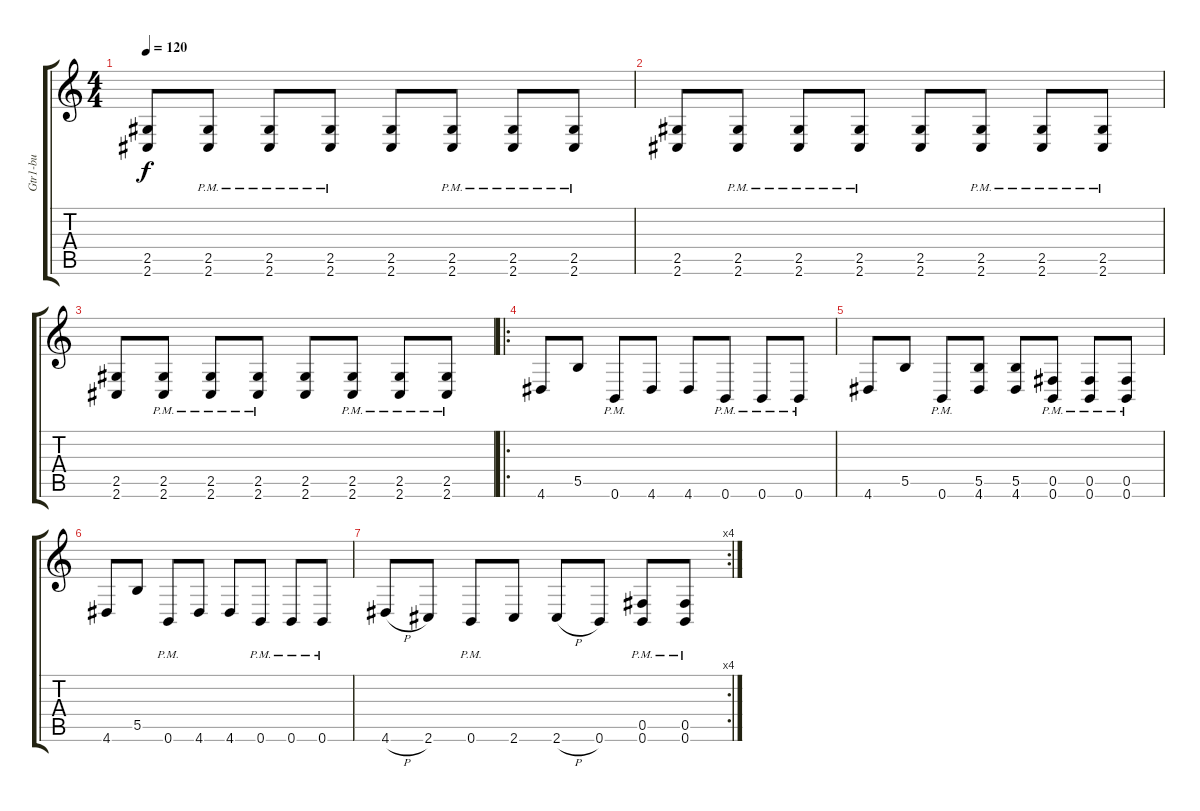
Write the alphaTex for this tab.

\track ("Gtr1-bu" "Gtr1-bu") {mute instrument acousticguitarsteel}
\staff {score tabs}
\tuning (Eb4 B3 Gb3 B2 Gb2 B1) {hide}
\ts (4 4)
\tempo 120
\clef g2
\ks c
(2.5 2.6).8{dy f} (2.5{pm} 2.6{pm}).8 (2.5{pm} 2.6{pm}).8 (2.5{pm} 2.6{pm}).8 (2.5 2.6).8 (2.5{pm} 2.6{pm}).8 (2.5{pm} 2.6{pm}).8 (2.5{pm} 2.6{pm}).8 |
(2.5 2.6).8 (2.5{pm} 2.6{pm}).8 (2.5{pm} 2.6{pm}).8 (2.5{pm} 2.6{pm}).8 (2.5 2.6).8 (2.5{pm} 2.6{pm}).8 (2.5{pm} 2.6{pm}).8 (2.5{pm} 2.6{pm}).8 |
(2.5 2.6).8 (2.5{pm} 2.6{pm}).8 (2.5{pm} 2.6{pm}).8 (2.5{pm} 2.6{pm}).8 (2.5 2.6).8 (2.5{pm} 2.6{pm}).8 (2.5{pm} 2.6{pm}).8 (2.5{pm} 2.6{pm}).8 |
\ro
4.6.8 5.5.8 0.6{pm}.8 4.6.8 4.6.8 0.6{pm}.8 0.6{pm}.8 0.6{pm}.8 |
4.6.8 5.5.8 0.6{pm}.8 (5.5 4.6).8 (5.5 4.6).8 (0.5{pm} 0.6{pm}).8 (0.5{pm} 0.6{pm}).8 (0.5{pm} 0.6{pm}).8 |
4.6.8 5.5.8 0.6{pm}.8 4.6.8 4.6.8 0.6{pm}.8 0.6{pm}.8 0.6{pm}.8 |
\rc 4
4.6{h}.8 2.6.8 0.6{pm}.8 2.6.8 2.6{h}.8 0.6.8 (0.5{pm} 0.6{pm}).8 (0.5{pm} 0.6{pm}).8
